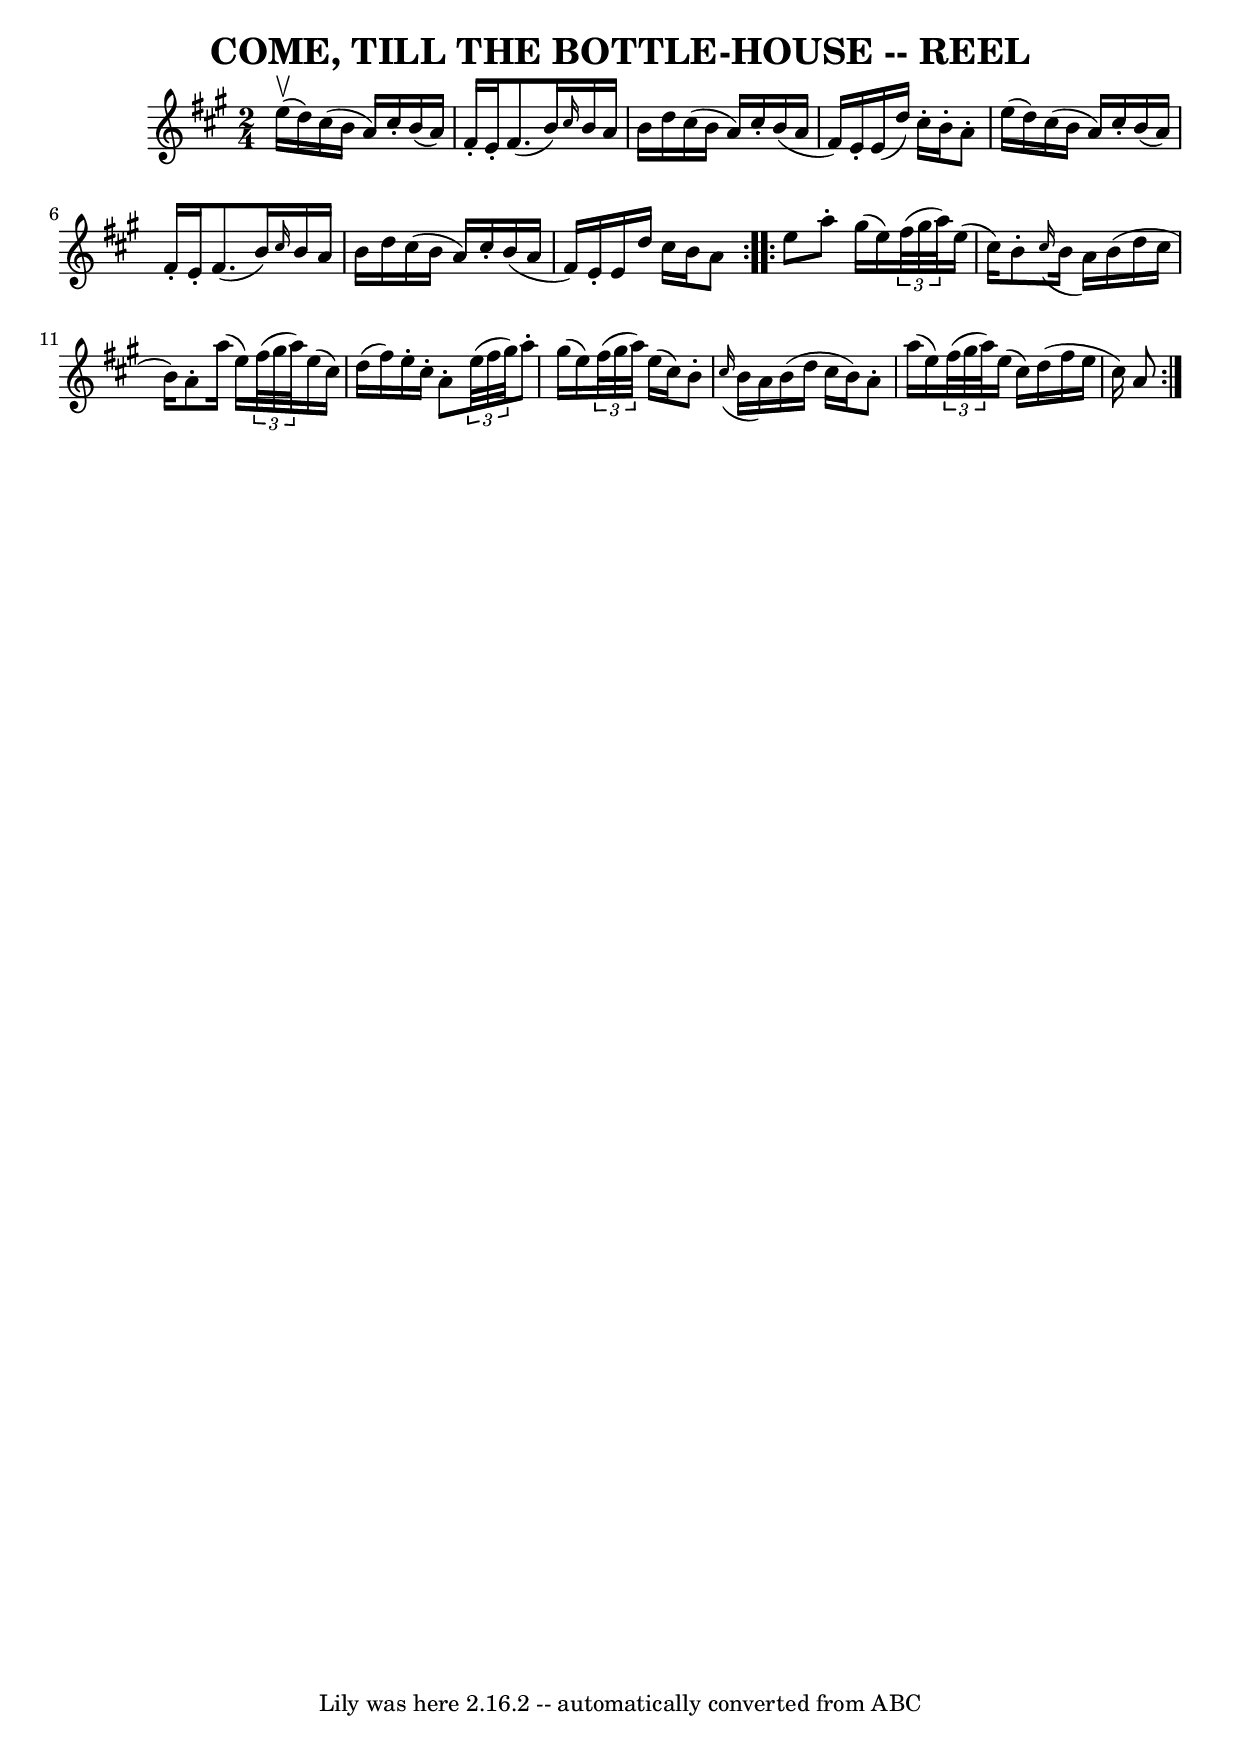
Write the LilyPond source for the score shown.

\version "2.16.2"
\include "Mammoth.ily"
\header {
  %% book = "Ryan's Mammoth Collection of Fiddle Tunes"
  crossRefNumber = "1"
  footnotes = ""
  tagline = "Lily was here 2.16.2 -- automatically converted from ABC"
  title = "COME, TILL THE BOTTLE-HOUSE -- REEL"

}
voicedefault =  {



  \repeat volta 2 {

    \time 2/4 
    \key a \major
    e''16 (^\upbow d''16)   |
    cis''16 (
    b'16 a'16) cis''16 -. b'16 (a'16) fis'16 -. e'16 -.   
    |
    fis'8. (b'16) \grace { cis''16  
			 } b'16 a'16 b'16    
    d''16    |
    cis''16 (b'16 a'16) cis''16 -. b'16 (a'16   
    fis'16) e'16 -.   |
    e'16 (d''16) cis''16 -. b'16 -.   
    a'8 -. e''16 (d''16)   |
    cis''16 (b'16 a'16)   
    cis''16 -. b'16 (a'16) fis'16 -. e'16 -.   |
    fis'8. (
    b'16) \grace { cis''16  
		 } b'16 a'16 b'16 d''16    |
    
    cis''16 (b'16 a'16) cis''16 -. b'16 (a'16 fis'16) e'16 -.   |
    e'16 d''16 cis''16 b'16 a'8    
  }     

  \repeat volta 2 {
    e''8    |
    a''8 -. gis''16 (e''16)   
    \times 2/3 { fis''32 (gis''32 a''32) 
	       } e''16 (cis''16)   
    |
    b'8 -.   \grace { cis''16 (
		    } b'16 a'16) b'16 (d''16 
    cis''16 b'16)   |
    a'8 -. a''16 (e''16)   \times 2/3 { 
      fis''32 (gis''32 a''32) 
    } e''16 (cis''16)   |
    d''16 
    (fis''16) e''16 -. cis''16 -. a'8 -.   \times 2/3 { e''32 (
							fis''32 gis''32) 
						      }   |
    a''8 -. gis''16 (e''16)   
    \times 2/3 { fis''32 (gis''32 a''32) 
	       } e''16 (cis''16)   
    |
    b'8 -.   \grace { cis''16 (
		    } b'16 a'16) b'16 (d''16 
    cis''16 b'16)   |
    a'8 -. a''16 (e''16)   \times 2/3 { 
      fis''32 (gis''32 a''32) 
    } e''16 (cis''16)   |
    d''16 
    (fis''16 e''16 cis''16) a'8    
  }   

}

\score{
  <<

    \context Staff="default"
    {
      \voicedefault 
      
    }

  >>
  \layout {
    
  }
  \midi {
  }

}
